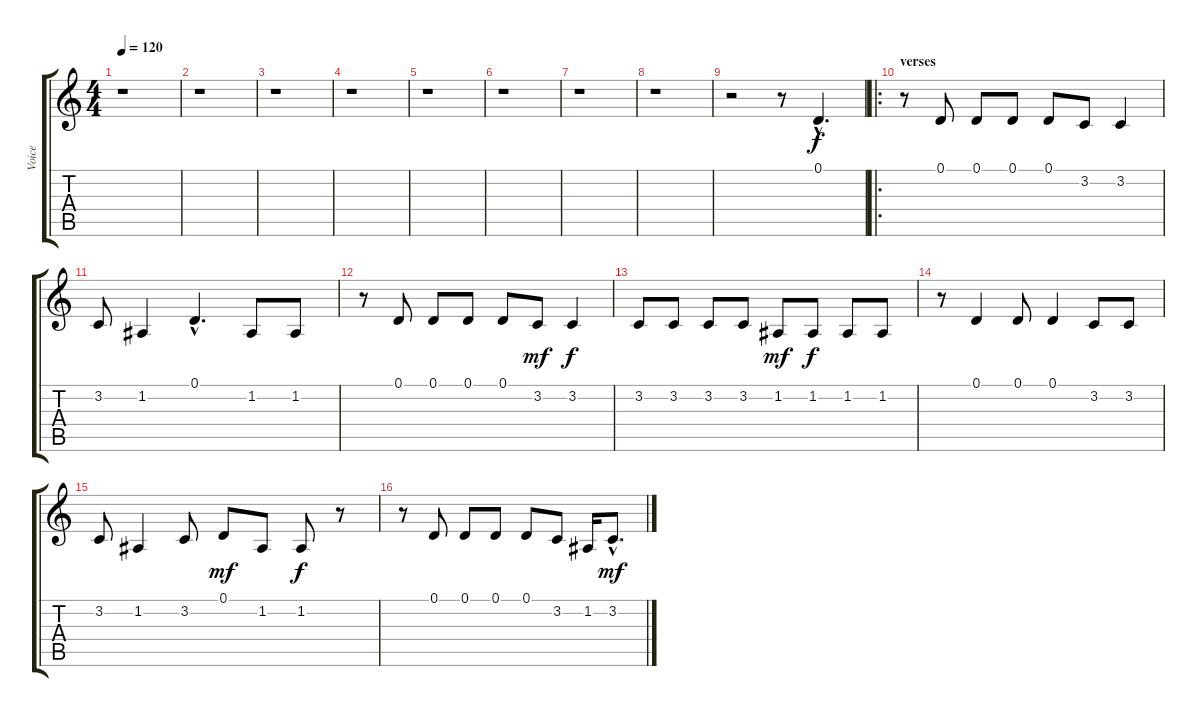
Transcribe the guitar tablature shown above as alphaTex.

\track ("Voice" "Voice") {instrument tenorsax}
\staff {score tabs}
\tuning (D4 A3 F3 C3 G2 D2) {hide}
\ts (4 4)
\tempo 120
\clef g2
\ks c
r.1{dy f instrument tenorsax} |
r.1 |
r.1 |
r.1 |
r.1 |
r.1 |
r.1 |
r.1 |
r.2 r.8 0.1{hac}.4{d} |
\ro
\section ("" "verses")
r.8 0.1.8 0.1.8 0.1.8 0.1.8 3.2.8 3.2.4 |
3.2.8 1.2.4 0.1{hac}.4{d} 1.2.8 1.2.8 |
r.8 0.1.8 0.1.8 0.1.8 0.1.8 3.2.8{dy mf} 3.2.4{dy f} |
3.2.8 3.2.8 3.2.8 3.2.8 1.2.8{dy mf} 1.2.8{dy f} 1.2.8 1.2.8 |
r.8 0.1.4 0.1.8 0.1.4 3.2.8 3.2.8 |
3.2.8 1.2.4 3.2.8 0.1.8{dy mf} 1.2.8 1.2.8{dy f} r.8 |
r.8 0.1.8 0.1.8 0.1.8 0.1.8 3.2.8 1.2.16 3.2{hac}.8{d dy mf}
